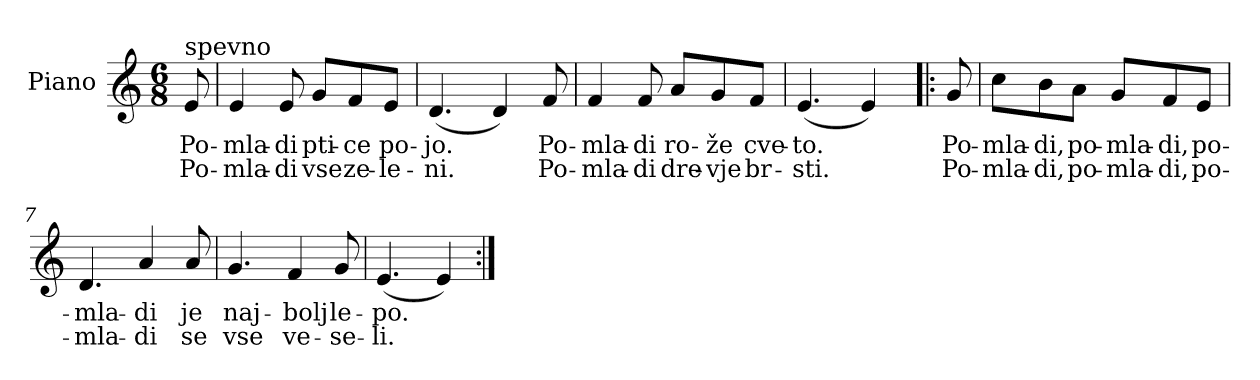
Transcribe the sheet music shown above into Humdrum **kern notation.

**kern	**text	**text
*part1	*part1	*part1
*staff1	*staff1	*staff1
*I"Piano	*	*
*I'Pno.	*	*
*clefG2	*	*
*k[]	*	*
*M6/8	*	*
=	=	=
!LO:TX:t=spevno	!	!
!	!LO:LY:b	!LO:LY:b
8e/	Po-	Po-
=1	=1	=1
!	!LO:LY:b	!LO:LY:b
4e/	-mla-	-mla-
!	!LO:LY:b	!LO:LY:b
8e/	-di	-di
!	!LO:LY:b	!LO:LY:b
8g/L	pti-	vse
!	!LO:LY:b	!LO:LY:b
8f/	-ce	ze-
!	!LO:LY:b	!LO:LY:b
8e/J	po-	-le-
=2	=2	=2
!	!LO:LY:b	!LO:LY:b
(<4.d/	-jo.	-ni.
4d/)	.	.
!	!LO:LY:b	!LO:LY:b
8f/	Po-	Po-
=3	=3	=3
!	!LO:LY:b	!LO:LY:b
4f/	-mla-	-mla-
!	!LO:LY:b	!LO:LY:b
8f/	-di	-di
!	!LO:LY:b	!LO:LY:b
8a/L	ro-	dre-
!	!LO:LY:b	!LO:LY:b
8g/	-že	-vje
!	!LO:LY:b	!LO:LY:b
8f/J	cve-	br-
=4	=4	=4
!	!LO:LY:b	!LO:LY:b
(<4.e/	-to.	-sti.
4e/)	.	.
=5!|:	=5!|:	=5!|:
!	!LO:LY:b	!LO:LY:b
8g/	Po-	Po-
!!LO:LB:g=z
=6	=6	=6
!	!LO:LY:b	!LO:LY:b
8cc\L	-mla-	-mla-
!	!LO:LY:b	!LO:LY:b
8b\	-di,	-di,
!	!LO:LY:b	!LO:LY:b
8a\J	po-	po-
!	!LO:LY:b	!LO:LY:b
8g/L	-mla-	-mla-
!	!LO:LY:b	!LO:LY:b
8f/	-di,	-di,
!	!LO:LY:b	!LO:LY:b
8e/J	po-	po-
=7	=7	=7
!	!LO:LY:b	!LO:LY:b
4.d/	-mla-	-mla-
!	!LO:LY:b	!LO:LY:b
4a/	-di	-di
!	!LO:LY:b	!LO:LY:b
8a/	je	se
=8	=8	=8
!	!LO:LY:b	!LO:LY:b
4.g/	naj-	vse
!	!LO:LY:b	!LO:LY:b
4f/	-bolj	ve-
!	!LO:LY:b	!LO:LY:b
8g/	le-	-se-
=9	=9	=9
!	!LO:LY:b	!LO:LY:b
(<4.e/	-po.	-li.
4e/)	.	.
=:|!	=:|!	=:|!
*-	*-	*-
